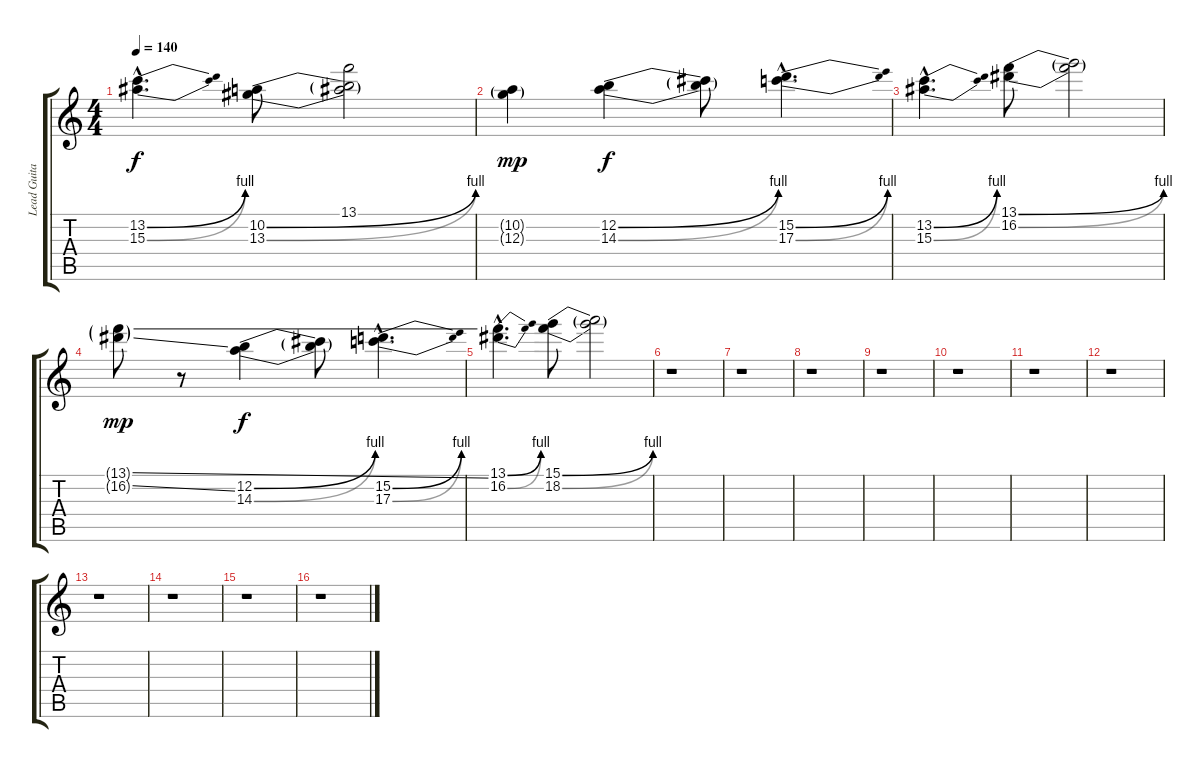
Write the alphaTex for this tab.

\track ("Lead Guitar: Slash" "Lead Guita") {instrument distortionguitar}
\staff {score tabs}
\tuning (E4 B3 G3 D3 A2 E2) {hide}
\ts (4 4)
\tempo 140
\clef g2
\ks c
(13.2{be (bend 0 0 60 4) hac} 15.3{be (bend 0 0 60 4) hac}).4{d dy f} (10.2{be (bend 0 0 60 4)} 13.3{be (bend 0 0 60 4)}).8 (13.1{t} 10.2{t} 13.3{t}).2 |
(10.2{g} 12.3{g}).4{dy mp} (12.2{be (bend 0 0 60 4)} 14.3{be (bend 0 0 60 4)}).4{dy f} (12.2{t} 14.3{t}).8 (15.2{be (bend 0 0 60 4) hac} 17.3{be (bend 0 0 60 4) hac}).4{d} |
(13.2{be (bend 0 0 60 4) hac} 15.3{be (bend 0 0 60 4) hac}).4{d} (13.1{be (bend 0 0 60 4)} 16.2{be (bend 0 0 60 4)}).8 (13.1{t} 16.2{t}).2 |
(13.1{ss g} 16.2{ss g}).8{dy mp} r.8 (12.2{be (bend 0 0 60 4)} 14.3{be (bend 0 0 60 4)}).4{dy f} (12.2{t} 14.3{t}).8 (15.2{be (bend 0 0 60 4) hac} 17.3{be (bend 0 0 60 4) hac}).4{d} |
(13.1{be (bend 0 0 60 4) hac} 16.2{be (bend 0 0 60 4) hac}).4{d} (15.1{be (bend 0 0 60 4)} 18.2{be (bend 0 0 60 4)}).8 (15.1{t} 18.2{t}).2 |
r.1 |
r.1 |
r.1 |
r.1 |
r.1 |
r.1 |
r.1 |
r.1 |
r.1 |
r.1 |
r.1
